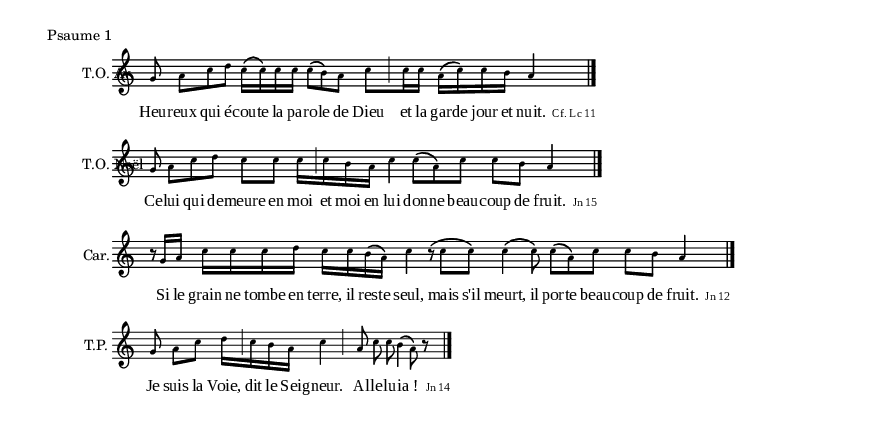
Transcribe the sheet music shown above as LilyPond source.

\version "2.10.0"
\include "definitions.ly"
\markup { Psaume 1}


\relative c'' {
	 \new Staff {
		\cadenzaOn
		
		\set Staff.instrumentName = \markup{ \center-align { T.O. Av. } }
		g8 \times 2/3 { a[ c d] } c16[\( c\) c c] 
		\times 2/3 { c8[\( b\) a]} 
		c8[ \pespace \cesure \pespace c16 c]
		a[\( c\) c b]
		 a4
	 
		\endBar
	 }
	 \addlyrics {
		 Heu -- reux qui é -- cou -- te la pa -- ro -- le de Dieu
		 et la gar -- de jour et nuit.
		 
		 \markup { \citation #"Cf. Lc 11" } }
	 }
 	\relative c'' { 
	\new Staff {
		\cadenzaOn
		\set Staff.instrumentName = \markup{ \center-align { T.O. Noël } }
		
		g8 \times 2/3 { a[ c d] } c[ c] c16[ \cesure c b a] c4  \pespace
		\times 2/3 { c8[\( a\) c] }
		c[ b] a4
		

		
		
		\endBar
	}

	\addlyrics {
		Ce -- lui qui de -- meure en moi et moi en lui don -- ne beau -- coup de fruit.
		\markup { \citation #"Jn 15" } }
}		
\relative c'' { 
	\new Staff {
		\cadenzaOn
		\set Staff.instrumentName = \markup{ \center-align { Car. } }
		
		r8 g16[ a] c[ c c d] c[ c b\( a\)] c4 
		\ifIndent \times 2/3 { r8\( c[ c\)] }
		\times 2/3 { c4\(  c8\) } c[\( a\) c] c[ b] a4

		
		
		\endBar
	}

	\addlyrics {
		Si le grain ne tombe en terre, il res -- te seul, mais s'il meurt, il por -- te beau -- coup de fruit.

		\markup { \citation #"Jn 12" } }
}	

\relative c'' { 
	\new Staff {
		\cadenzaOn
		\set Staff.instrumentName = \markup{ \center-align { T.P. } }
		
		g8 a[ c]
		d16[ \cesure c b a] c4 
		\pespace
		\cesureall \pespace
		\times 2/3 { a8 c c }
		\stemDown b4\( a8\) r
		
		
		\endBar
	}

	\addlyrics {
		Je suis la Voie, dit le Sei -- gneur. " Al" -- le -- lu -- "ia !" _ 

		\markup { \citation #"Jn 14" } }
}	


\version "2.10.0"  % necessary for upgrading to future LilyPond versions.
